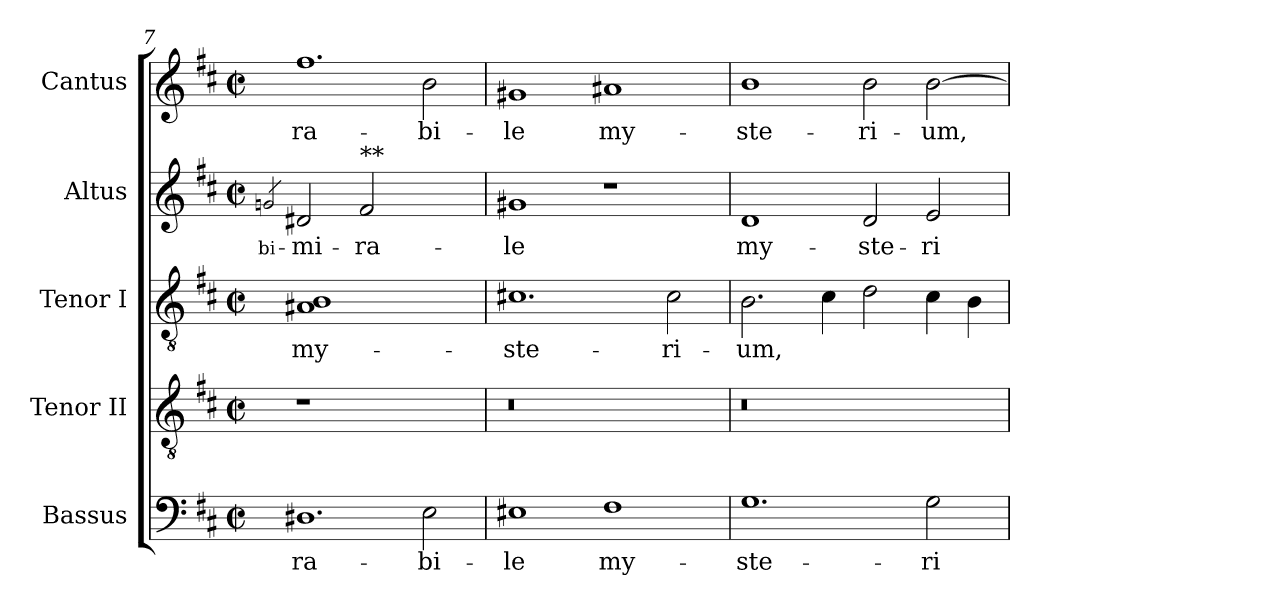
**kern	**text	**kern	**kern	**text	**kern	**text	**kern	**text
*part5	*part5	*part4	*part3	*part3	*part2	*part2	*part1	*part1
*staff5	*staff5	*staff4	*staff3	*staff3	*staff2	*staff2	*staff1	*staff1
*I"Bassus	*	*I"Tenor II	*I"Tenor I	*	*I"Altus	*	*I"Cantus	*
!!LO:LB:g=z
*clefF4	*	*clefGv2	*clefGv2	*	*clefG2	*	*clefG2	*
*k[f#c#]	*	*k[f#c#]	*k[f#c#]	*	*k[f#c#]	*	*k[f#c#]	*
*D:	*	*D:	*D:	*	*D:	*	*D:	*
*M2/2	*	*M2/2	*M2/2	*	*M2/2	*	*M2/2	*
*met(c|)	*	*met(c|)	*met(c|)	*	*met(c|)	*	*met(c|)	*
=7	=7	=7	=7	=7	=7	=7	=7	=7
!	!	!	!	!	!	!LO:LY:b:cj	!	!
.	.	.	.	.	2qgn/	-bi-	.	.
!LO:N:vis=1.	!LO:LY:b:cj	!	!	!LO:LY:b:cj	!	!LO:LY:b:cj	!LO:N:vis=1.	!LO:LY:b:cj
1D#X	-ra-	1r	1A#X 1B	my-	2d#X/	mi-	1ff#	-ra-
!	!	!	!	!	!LO:TX:a:t=**	!	!	!
!	!	!	!	!	!	!LO:LY:b:cj	!	!
.	.	.	.	.	2f#/	-ra-	.	.
!	!LO:LY:b:cj	!	!	!	!	!	!	!LO:LY:b:cj
2E\	-bi-	2ryy	2ryy	.	2ryy	.	2b\	-bi-
=8	=8	=8	=8	=8	=8	=8	=8	=8
!	!LO:LY:b:cj	!	!	!LO:LY:b:cj	!	!LO:LY:b:cj	!	!LO:LY:b:rj
1E#X	-le	0r	1.c#X	-ste-	1g#X	-le	1g#X	-le
!	!LO:LY:b:cj	!	!	!	!	!	!	!LO:LY:b:cj
1F#	my-	.	.	.	1r	.	1a#X	my-
!	!	!	!	!LO:LY:b:cj	!	!	!	!
.	.	.	2c#\	-ri-	.	.	.	.
=9	=9	=9	=9	=9	=9	=9	=9	=9
!	!LO:LY:b:cj	!	!	!LO:LY:b	!	!LO:LY:b:cj	!	!LO:LY:b:cj
1.G	-ste-	0r	2.B\	-um,	1d	my-	1b	-ste-
.	.	.	4c#\	.	.	.	.	.
!	!	!	!	!	!	!LO:LY:b:cj	!	!LO:LY:b:cj
.	.	.	2d\	.	2d/	-ste-	2b\	-ri-
!	!LO:LY:b:cj	!	!	!	!	!LO:LY:b:cj	!	!LO:LY:b
2G\	-ri-	.	4c#\	.	2e/	-ri-	[>2b\	-um,
.	.	.	4B\	.	.	.	.	.
=	=	=	=	=	=	=	=	=
*-	*-	*-	*-	*-	*-	*-	*-	*-
